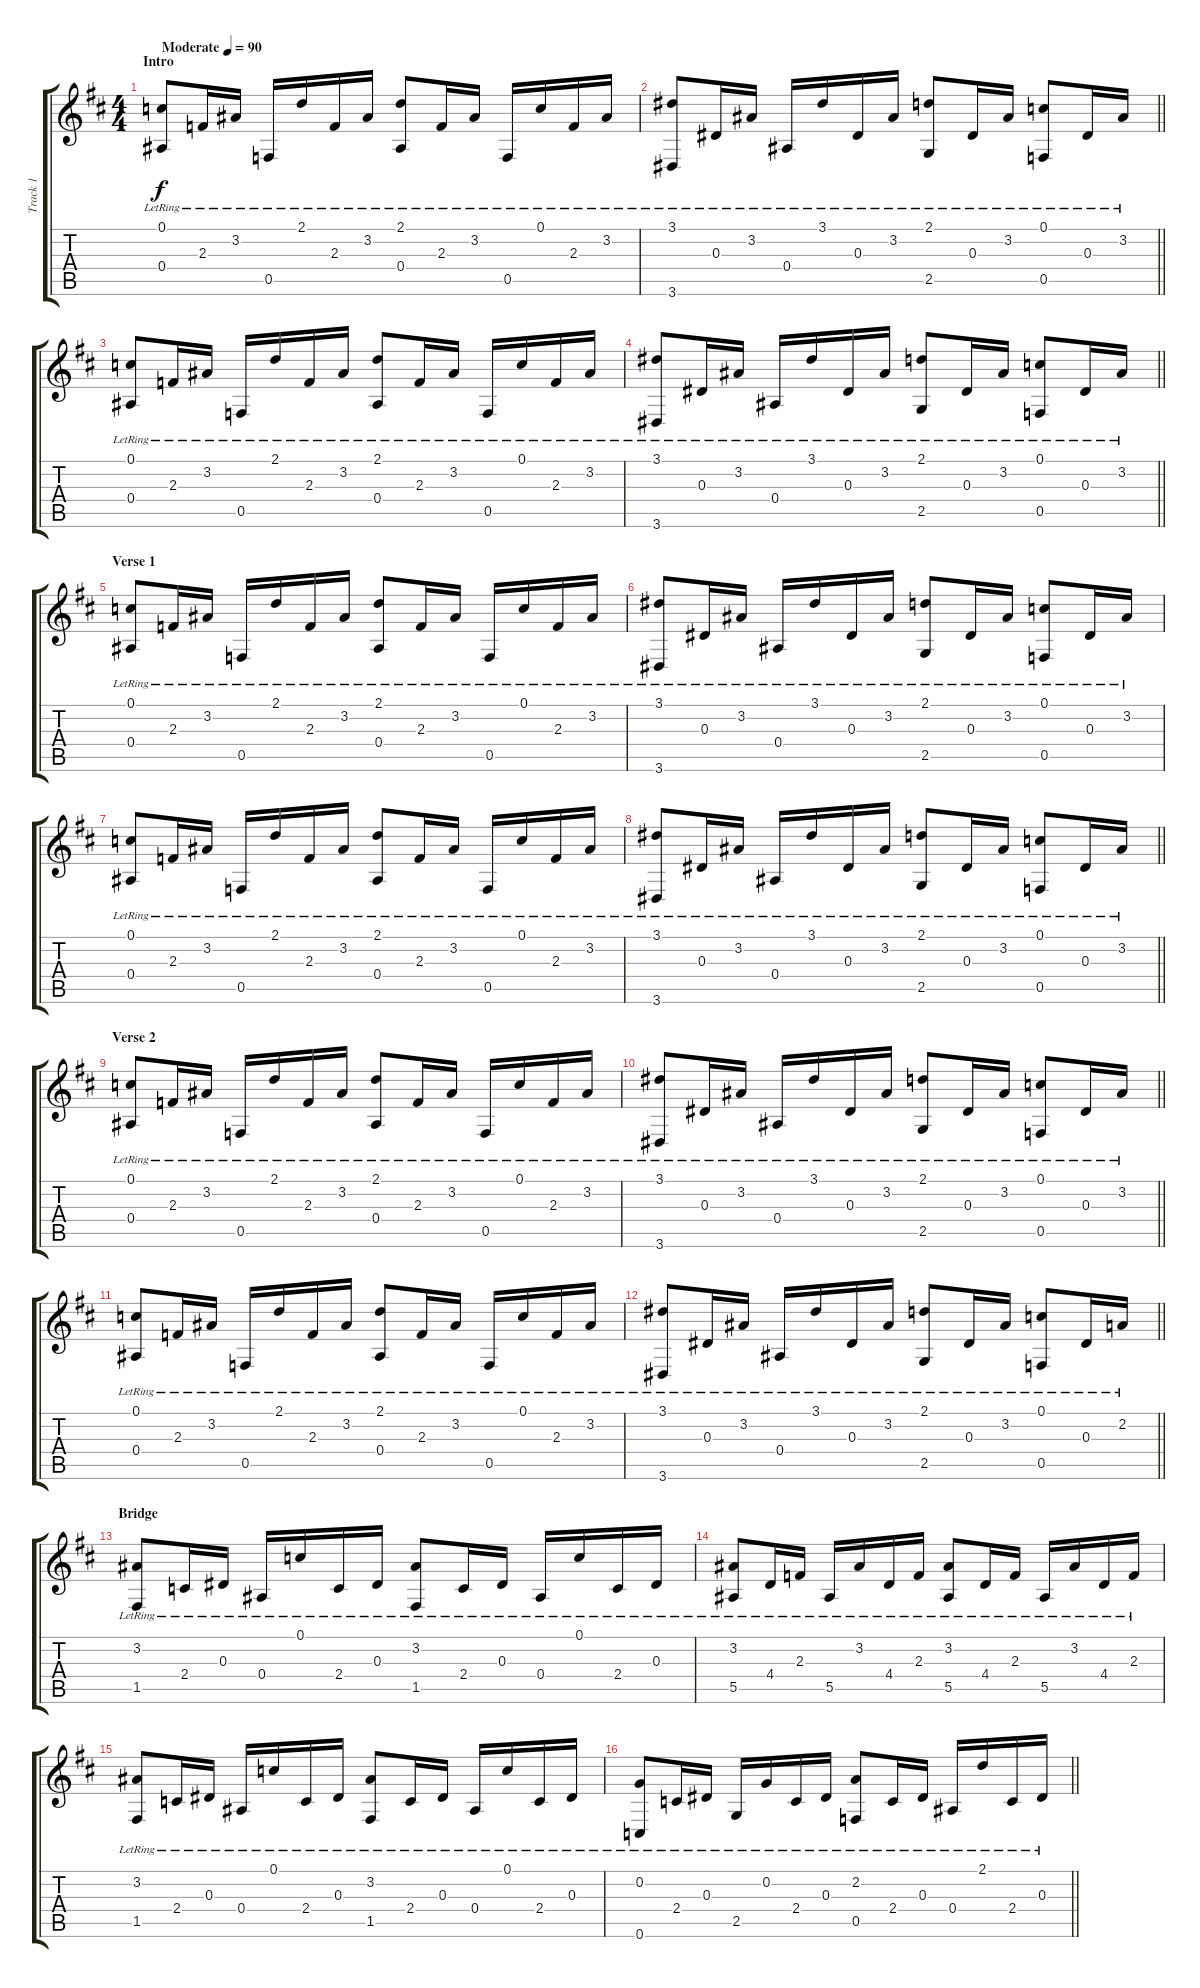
\track ("Track 1" "Track 1") {instrument acousticguitarsteel}
\staff {score tabs}
\tuning (C4 G3 Eb3 Bb2 F2 C2) {hide}
\ts (4 4)
\section ("" "Intro")
\tempo (90 "Moderate")
\clef g2
\ks d
(0.1{lr} 0.4{lr}).8{dy f instrument acousticguitarsteel} 2.3{lr}.16 3.2{lr}.16 0.5{lr}.16 2.1{lr}.16 2.3{lr}.16 3.2{lr}.16 (2.1{lr} 0.4{lr}).8 2.3{lr}.16 3.2{lr}.16 0.5{lr}.16 0.1{lr}.16 2.3{lr}.16 3.2{lr}.16 |
\barLineRight lightlight
(3.1{lr} 3.6{lr}).8 0.3{lr}.16 3.2{lr}.16 0.4{lr}.16 3.1{lr}.16 0.3{lr}.16 3.2{lr}.16 (2.1{lr} 2.5{lr}).8 0.3{lr}.16 3.2{lr}.16 (0.1{lr} 0.5{lr}).8 0.3{lr}.16 3.2{lr}.16 |
(0.1{lr} 0.4{lr}).8 2.3{lr}.16 3.2{lr}.16 0.5{lr}.16 2.1{lr}.16 2.3{lr}.16 3.2{lr}.16 (2.1{lr} 0.4{lr}).8 2.3{lr}.16 3.2{lr}.16 0.5{lr}.16 0.1{lr}.16 2.3{lr}.16 3.2{lr}.16 |
\barLineRight lightlight
(3.1{lr} 3.6{lr}).8 0.3{lr}.16 3.2{lr}.16 0.4{lr}.16 3.1{lr}.16 0.3{lr}.16 3.2{lr}.16 (2.1{lr} 2.5{lr}).8 0.3{lr}.16 3.2{lr}.16 (0.1{lr} 0.5{lr}).8 0.3{lr}.16 3.2{lr}.16 |
\section ("" "Verse 1")
(0.1{lr} 0.4{lr}).8 2.3{lr}.16 3.2{lr}.16 0.5{lr}.16 2.1{lr}.16 2.3{lr}.16 3.2{lr}.16 (2.1{lr} 0.4{lr}).8 2.3{lr}.16 3.2{lr}.16 0.5{lr}.16 0.1{lr}.16 2.3{lr}.16 3.2{lr}.16 |
(3.1{lr} 3.6{lr}).8 0.3{lr}.16 3.2{lr}.16 0.4{lr}.16 3.1{lr}.16 0.3{lr}.16 3.2{lr}.16 (2.1{lr} 2.5{lr}).8 0.3{lr}.16 3.2{lr}.16 (0.1{lr} 0.5{lr}).8 0.3{lr}.16 3.2{lr}.16 |
(0.1{lr} 0.4{lr}).8 2.3{lr}.16 3.2{lr}.16 0.5{lr}.16 2.1{lr}.16 2.3{lr}.16 3.2{lr}.16 (2.1{lr} 0.4{lr}).8 2.3{lr}.16 3.2{lr}.16 0.5{lr}.16 0.1{lr}.16 2.3{lr}.16 3.2{lr}.16 |
\barLineRight lightlight
(3.1{lr} 3.6{lr}).8 0.3{lr}.16 3.2{lr}.16 0.4{lr}.16 3.1{lr}.16 0.3{lr}.16 3.2{lr}.16 (2.1{lr} 2.5{lr}).8 0.3{lr}.16 3.2{lr}.16 (0.1{lr} 0.5{lr}).8 0.3{lr}.16 3.2{lr}.16 |
\section ("" "Verse 2")
(0.1{lr} 0.4{lr}).8 2.3{lr}.16 3.2{lr}.16 0.5{lr}.16 2.1{lr}.16 2.3{lr}.16 3.2{lr}.16 (2.1{lr} 0.4{lr}).8 2.3{lr}.16 3.2{lr}.16 0.5{lr}.16 0.1{lr}.16 2.3{lr}.16 3.2{lr}.16 |
\barLineRight lightlight
(3.1{lr} 3.6{lr}).8 0.3{lr}.16 3.2{lr}.16 0.4{lr}.16 3.1{lr}.16 0.3{lr}.16 3.2{lr}.16 (2.1{lr} 2.5{lr}).8 0.3{lr}.16 3.2{lr}.16 (0.1{lr} 0.5{lr}).8 0.3{lr}.16 3.2{lr}.16 |
(0.1{lr} 0.4{lr}).8 2.3{lr}.16 3.2{lr}.16 0.5{lr}.16 2.1{lr}.16 2.3{lr}.16 3.2{lr}.16 (2.1{lr} 0.4{lr}).8 2.3{lr}.16 3.2{lr}.16 0.5{lr}.16 0.1{lr}.16 2.3{lr}.16 3.2{lr}.16 |
\barLineRight lightlight
(3.1{lr} 3.6{lr}).8 0.3{lr}.16 3.2{lr}.16 0.4{lr}.16 3.1{lr}.16 0.3{lr}.16 3.2{lr}.16 (2.1{lr} 2.5{lr}).8 0.3{lr}.16 3.2{lr}.16 (0.1{lr} 0.5{lr}).8 0.3{lr}.16 2.2{lr}.16 |
\section ("" "Bridge")
(3.2{lr} 1.5{lr}).8 2.4{lr}.16 0.3{lr}.16 0.4{lr}.16 0.1{lr}.16 2.4{lr}.16 0.3{lr}.16 (3.2{lr} 1.5{lr}).8 2.4{lr}.16 0.3{lr}.16 0.4{lr}.16 0.1{lr}.16 2.4{lr}.16 0.3{lr}.16 |
(3.2{lr} 5.5{lr}).8 4.4{lr}.16 2.3{lr}.16 5.5{lr}.16 3.2{lr}.16 4.4{lr}.16 2.3{lr}.16 (3.2{lr} 5.5{lr}).8 4.4{lr}.16 2.3{lr}.16 5.5{lr}.16 3.2{lr}.16 4.4{lr}.16 2.3{lr}.16 |
(3.2{lr} 1.5{lr}).8 2.4{lr}.16 0.3{lr}.16 0.4{lr}.16 0.1{lr}.16 2.4{lr}.16 0.3{lr}.16 (3.2{lr} 1.5{lr}).8 2.4{lr}.16 0.3{lr}.16 0.4{lr}.16 0.1{lr}.16 2.4{lr}.16 0.3{lr}.16 |
\barLineRight lightlight
(0.2{lr} 0.6{lr}).8 2.4{lr}.16 0.3{lr}.16 2.5{lr}.16 0.2{lr}.16 2.4{lr}.16 0.3{lr}.16 (2.2{lr} 0.5{lr}).8 2.4{lr}.16 0.3{lr}.16 0.4{lr}.16 2.1{lr}.16 2.4{lr}.16 0.3{lr}.16
